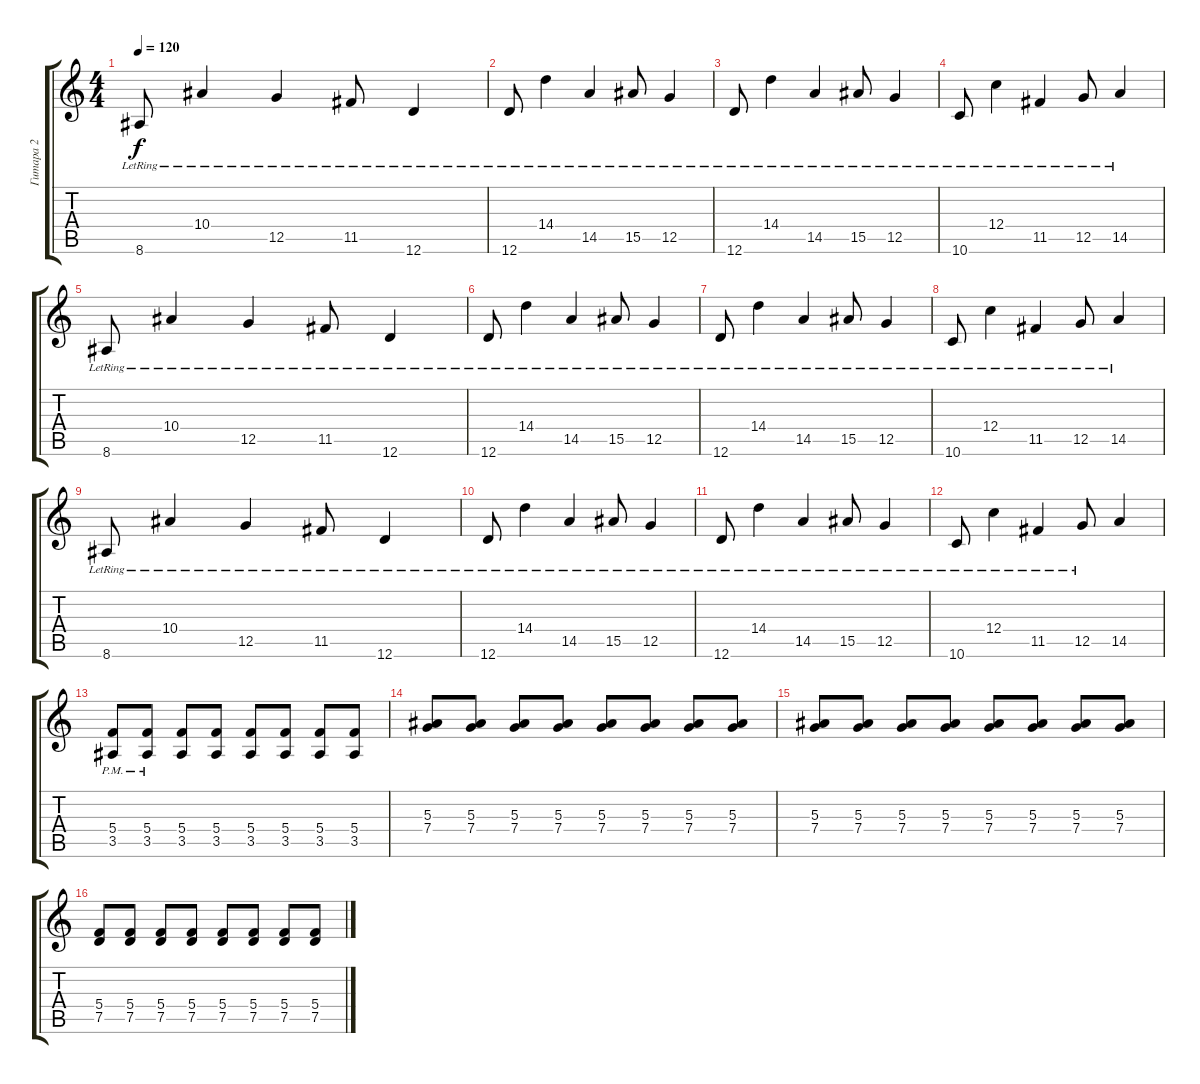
\track ("Гитара 2" "Гитара 2") {instrument overdrivenguitar}
\staff {score tabs}
\tuning (D4 A3 F3 C3 G2 D2) {hide}
\ts (4 4)
\tempo 120
\clef g2
\ks c
8.6{lr}.8{dy f} 10.4{lr}.4 12.5{lr}.4 11.5{lr}.8 12.6{lr}.4 |
12.6{lr}.8 14.4{lr}.4 14.5{lr}.4 15.5{lr}.8 12.5{lr}.4 |
12.6{lr}.8 14.4{lr}.4 14.5{lr}.4 15.5{lr}.8 12.5{lr}.4 |
10.6{lr}.8 12.4{lr}.4 11.5{lr}.4 12.5{lr}.8 14.5{lr}.4 |
8.6{lr}.8 10.4{lr}.4 12.5{lr}.4 11.5{lr}.8 12.6{lr}.4 |
12.6{lr}.8 14.4{lr}.4 14.5{lr}.4 15.5{lr}.8 12.5{lr}.4 |
12.6{lr}.8 14.4{lr}.4 14.5{lr}.4 15.5{lr}.8 12.5{lr}.4 |
10.6{lr}.8 12.4{lr}.4 11.5{lr}.4 12.5{lr}.8 14.5{lr}.4 |
8.6{lr}.8 10.4{lr}.4 12.5{lr}.4 11.5{lr}.8 12.6{lr}.4 |
12.6{lr}.8 14.4{lr}.4 14.5{lr}.4 15.5{lr}.8 12.5{lr}.4 |
12.6{lr}.8 14.4{lr}.4 14.5{lr}.4 15.5{lr}.8 12.5{lr}.4 |
10.6{lr}.8 12.4{lr}.4 11.5{lr}.4 12.5{lr}.8 14.5.4 |
(5.4{pm} 3.5{pm}).8{instrument overdrivenguitar} (5.4{pm} 3.5{pm}).8 (5.4 3.5).8 (5.4 3.5).8 (5.4 3.5).8 (5.4 3.5).8 (5.4 3.5).8 (5.4 3.5).8 |
(5.3 7.4).8 (5.3 7.4).8 (5.3 7.4).8 (5.3 7.4).8 (5.3 7.4).8 (5.3 7.4).8 (5.3 7.4).8 (5.3 7.4).8 |
(5.3 7.4).8 (5.3 7.4).8 (5.3 7.4).8 (5.3 7.4).8 (5.3 7.4).8 (5.3 7.4).8 (5.3 7.4).8 (5.3 7.4).8 |
(5.4 7.5).8 (5.4 7.5).8 (5.4 7.5).8 (5.4 7.5).8 (5.4 7.5).8 (5.4 7.5).8 (5.4 7.5).8 (5.4 7.5).8
